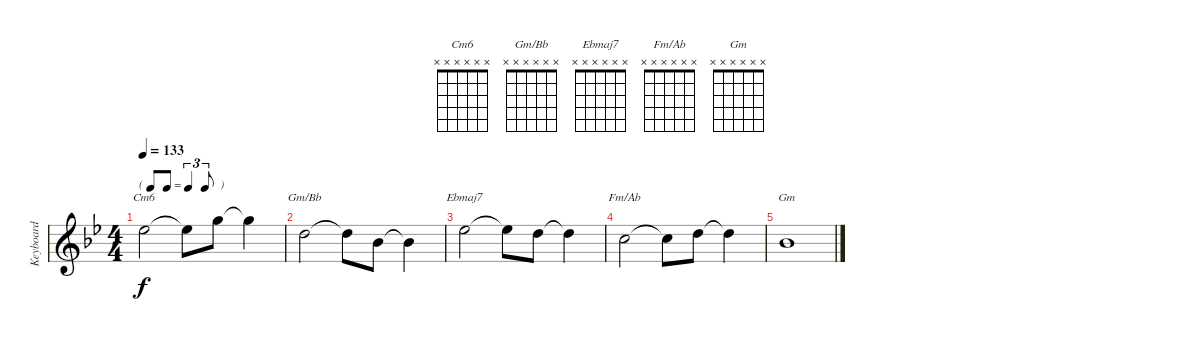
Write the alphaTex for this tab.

\track ("Keyboard" "Keyboard") {instrument marimba}
\staff {score}
\tuning (E6 B5 G5 D5 A4 E4) {hide}
\chord ("Cm6" x x x x x x)
\chord ("Gm/Bb" x x x x x x)
\chord ("Ebmaj7" x x x x x x)
\chord ("Fm/Ab" x x x x x x)
\chord ("Gm" x x x x x x)
\ts (4 4)
\tf triplet8th
\tempo 133
\clef g2
\ks gminor
1.4.2{ch "Cm6" dy f} 1.4{t}.8 0.3.8 0.3{t}.4 |
0.4.2{ch "Gm/Bb"} 0.4{t}.8 1.5.8 1.5{t}.4 |
1.4.2{ch "Ebmaj7"} 1.4{t}.8 0.4.8 0.4{t}.4 |
3.5.2{ch "Fm/Ab"} 3.5{t}.8 0.4.8 0.4{t}.4 |
1.5.1{ch "Gm"}
